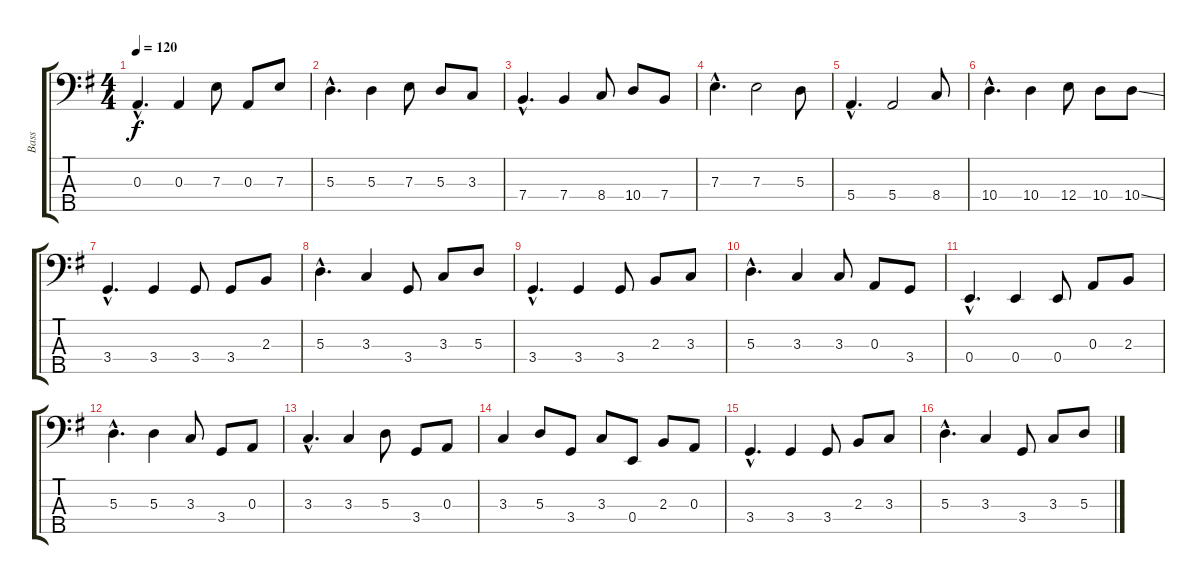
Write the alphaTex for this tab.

\track ("Bass" "Bass") {instrument electricbassfinger}
\staff {score tabs}
\tuning (G2 D2 A1 E1 B0) {hide}
\ts (4 4)
\tempo 120
\clef f4
\ks g
0.3{hac}.4{d dy f} 0.3.4 7.3.8 0.3.8 7.3.8 |
5.3{hac}.4{d} 5.3.4 7.3.8 5.3.8 3.3.8 |
7.4{hac}.4{d} 7.4.4 8.4.8 10.4.8 7.4.8 |
7.3{hac}.4{d} 7.3.2 5.3.8 |
5.4{hac}.4{d} 5.4.2 8.4.8 |
10.4{hac}.4{d} 10.4.4 12.4.8 10.4.8 10.4{ss}.8 |
3.4{hac}.4{d} 3.4.4 3.4.8 3.4.8 2.3.8 |
5.3{hac}.4{d} 3.3.4 3.4.8 3.3.8 5.3.8 |
3.4{hac}.4{d} 3.4.4 3.4.8 2.3.8 3.3.8 |
5.3{hac}.4{d} 3.3.4 3.3.8 0.3.8 3.4.8 |
0.4{hac}.4{d} 0.4.4 0.4.8 0.3.8 2.3.8 |
5.3{hac}.4{d} 5.3.4 3.3.8 3.4.8 0.3.8 |
3.3{hac}.4{d} 3.3.4 5.3.8 3.4.8 0.3.8 |
3.3.4 5.3.8 3.4.8 3.3.8 0.4.8 2.3.8 0.3.8 |
3.4{hac}.4{d} 3.4.4 3.4.8 2.3.8 3.3.8 |
5.3{hac}.4{d} 3.3.4 3.4.8 3.3.8 5.3.8
